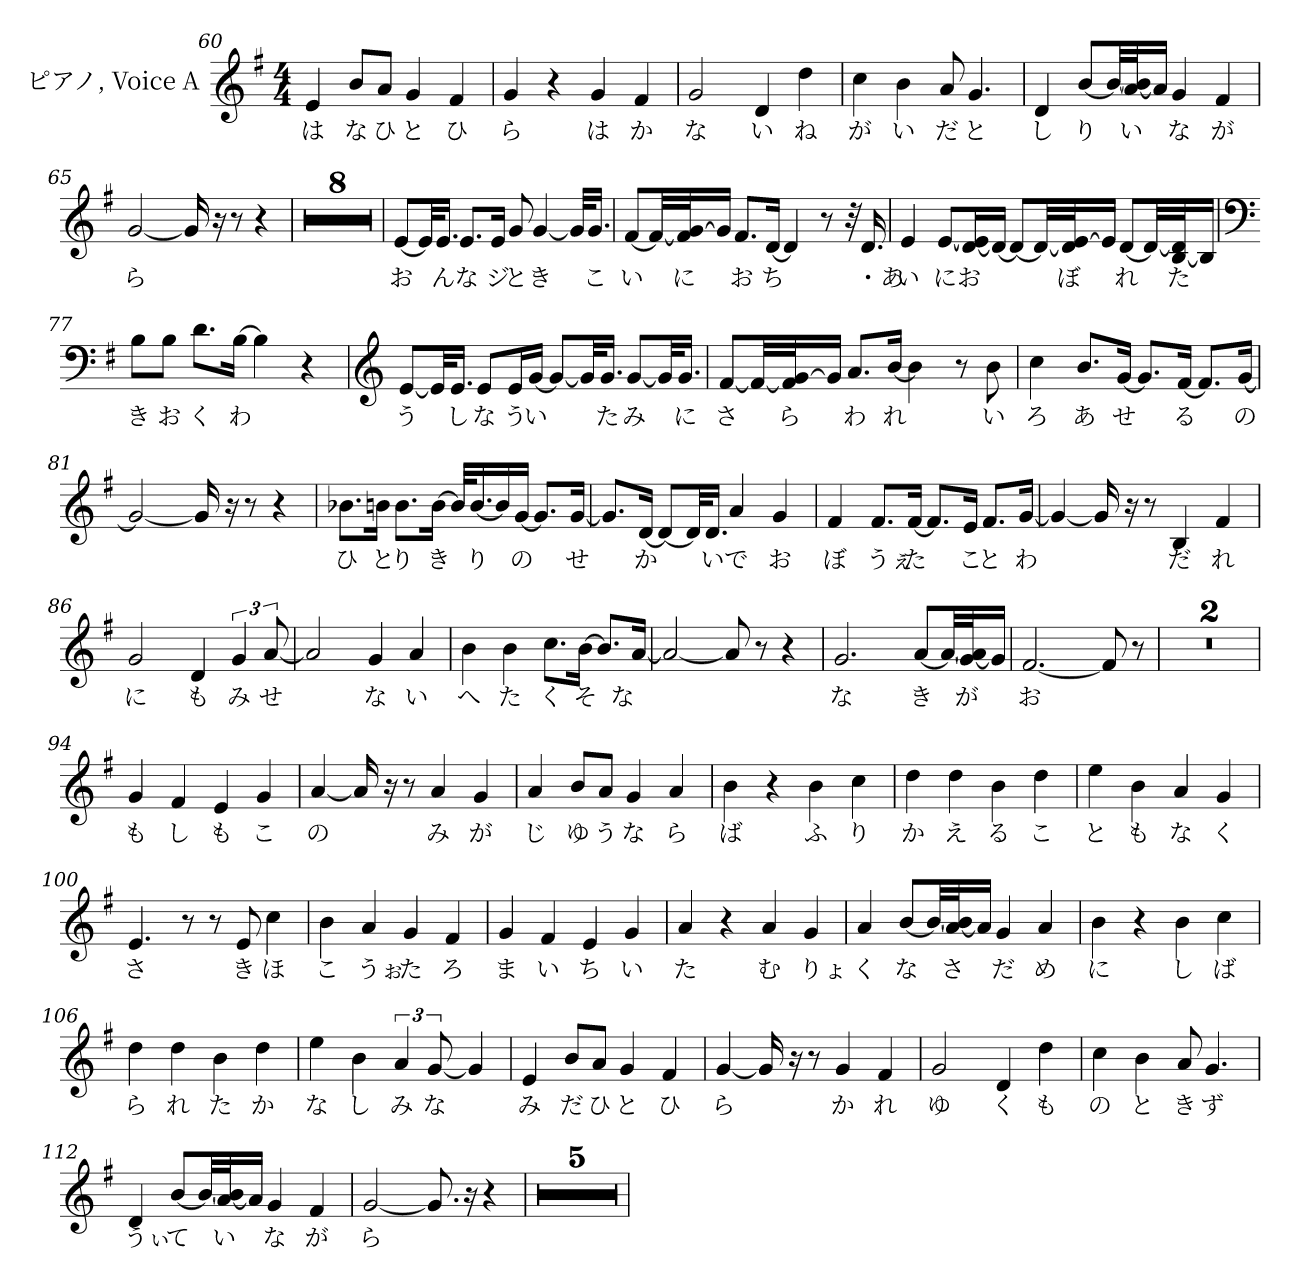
**kern	**text
*part1	*part1
*staff1	*staff1
*I"ピアノ, Voice A	*
*clefG2	*
*k[f#]	*
*M4/4	*
=60	=60
!	!LO:LY:b
4e/	は
!	!LO:LY:b
8b/L	な
!	!LO:LY:b
8a/J	ひ
!	!LO:LY:b
4g/	と
!	!LO:LY:b
4f#/	ひ
=61	=61
!	!LO:LY:b
4g/	ら
4r	.
!	!LO:LY:b
4g/	は
!	!LO:LY:b
4f#/	か
=62	=62
!	!LO:LY:b
2g/	な
!	!LO:LY:b
4d/	い
!	!LO:LY:b
4dd\	ね
!!LO:PB:g=z
=63	=63
!	!LO:LY:b
4cc\	が
!	!LO:LY:b
4b\	い
!	!LO:LY:b
8a/	だ
!	!LO:LY:b
4.g/	と
=64	=64
!	!LO:LY:b
4d/	し
!	!LO:LY:b
[8b/L	り
32b/LL_	.
!	!LO:LY:b
[32a/ 32b/]J	い
16a/JJ]	.
!	!LO:LY:b
4g/	な
!	!LO:LY:b
4f#/	が
=65	=65
!	!LO:LY:b
[2g/	ら
16g/]	.
16r	.
8r	.
4r	.
=66	=66
1r	.
=67	=67
1r	.
=68	=68
1r	.
=69	=69
1r	.
=70	=70
1r	.
=71	=71
1r	.
=72	=72
1r	.
=73	=73
1r	.
!!LO:LB:g=z
=74	=74
!	!LO:LY:b
[8e/L	お
32e/KL]	.
!	!LO:LY:b
16.e/JJ	ん
!	!LO:LY:b
8.e/L	な
!	!LO:LY:b
16e/Jk	ジ
!	!LO:LY:b
8g/	と
!	!LO:LY:b
[4g/	き
32g/KLL]	.
!	!LO:LY:b
16.g/JJ	こ
=75	=75
!	!LO:LY:b
[8f#/L	い
32f#/LL_	.
!	!LO:LY:b
32f#/] [32g/J	に
16g/JJ]	.
!	!LO:LY:b
8.f#/L	お
!	!LO:LY:b
[16d/Jk	ち
4d/]	.
8r	.
32r	.
!	!LO:LY:b
16.d/	・あ
=76	=76
!	!LO:LY:b
4e/	い
!	!LO:LY:b
[8e/L	に
!	!LO:LY:b
[16d/ 16e/]L	お
16d/JJ_	.
8d/L_	.
32d/LL_	.
!	!LO:LY:b
32d/] [32e/J	ぼ
16e/JJ]	.
!	!LO:LY:b
[8d/L	れ
32d/LL_	.
!	!LO:LY:b
[32B/ 32d/]J	た
16B/JJ]	.
!!LO:LB:g=z
=77	=77
*clefF4	*
!	!LO:LY:b
8B\L	き
!	!LO:LY:b
8B\J	お
!	!LO:LY:b
8.d\L	く
!	!LO:LY:b
[16B\Jk	わ
4B\]	.
4r	.
=78	=78
*clefG2	*
!	!LO:LY:b
[8e/L	う
32e/KL]	.
!	!LO:LY:b
16.e/JJ	し
!	!LO:LY:b
8e/L	な
!	!LO:LY:b
16e/L	う
!	!LO:LY:b
[16g/JJ	い
8g/L_	.
32g/KL]	.
!	!LO:LY:b
16.g/JJ	た
!	!LO:LY:b
[8g/L	み
32g/KL]	.
!	!LO:LY:b
16.g/JJ	に
=79	=79
!	!LO:LY:b
[8f#/L	さ
32f#/LL_	.
!	!LO:LY:b
32f#/] [32g/J	ら
16g/JJ]	.
!	!LO:LY:b
8.a/L	わ
!	!LO:LY:b
[16b/Jk	れ
4b\]	.
8r	.
!	!LO:LY:b
8b\	い
=80	=80
!	!LO:LY:b
4cc\	ろ
!	!LO:LY:b
8.b/L	あ
!	!LO:LY:b
[16g/Jk	せ
8.g/L]	.
!	!LO:LY:b
[16f#/Jk	る
8.f#/L]	.
!	!LO:LY:b
[16g/Jk	の
!!LO:LB:g=z
=81	=81
2g/_	.
16g/]	.
16r	.
8r	.
4r	.
=82	=82
!	!LO:LY:b
8.b-X\L	ひ
!	!LO:LY:b
16bn\Jk	と
!	!LO:LY:b
8.b\L	り
!	!LO:LY:b
[16b\Jk	き
32b/KLL]	.
!	!LO:LY:b
[16.b/	り
16b/]	.
!	!LO:LY:b
[16g/JJ	の
8.g/L]	.
!	!LO:LY:b
[16g/Jk	せ
=83	=83
8.g/L]	.
!	!LO:LY:b
[16d/Jk	か
8d/L_	.
32d/KL]	.
!	!LO:LY:b
16.d/JJ	い
!	!LO:LY:b
4a/	で
!	!LO:LY:b
4g/	お
=84	=84
!	!LO:LY:b
4f#/	ぼ
!	!LO:LY:b
8.f#/L	うぇ
!	!LO:LY:b
[16f#/Jk	た
8.f#/L]	.
!	!LO:LY:b
16e/Jk	こ
!	!LO:LY:b
8.f#/L	と
!	!LO:LY:b
[16g/Jk	わ
=85	=85
4g/_	.
16g/]	.
16r	.
8r	.
!	!LO:LY:b
4B/	だ
!	!LO:LY:b
4f#/	れ
!!LO:LB:g=z
=86	=86
!	!LO:LY:b
2g/	に
!	!LO:LY:b
4d/	も
!	!LO:LY:b
6g/	み
!	!LO:LY:b
[12a/	せ
=87	=87
2a/]	.
!	!LO:LY:b
4g/	な
!	!LO:LY:b
4a/	い
=88	=88
!	!LO:LY:b
4b\	へ
!	!LO:LY:b
4b\	た
!	!LO:LY:b
8.cc\L	く
!	!LO:LY:b
[16b\Jk	そ
8.b/L]	.
!	!LO:LY:b
[16a/Jk	な
=89	=89
2a/_	.
8a/]	.
8r	.
4r	.
=90	=90
!	!LO:LY:b
2.g/	な
!	!LO:LY:b
[8a/L	き
32a/LL_	.
!	!LO:LY:b
[32g/ 32a/]J	が
16g/JJ]	.
=91	=91
!	!LO:LY:b
[2.f#/	お
8f#/]	.
8r	.
=92	=92
1r	.
=93	=93
1r	.
=94	=94
!	!LO:LY:b
4g/	も
!	!LO:LY:b
4f#/	し
!	!LO:LY:b
4e/	も
!	!LO:LY:b
4g/	こ
!!LO:LB:g=z
=95	=95
!	!LO:LY:b
[4a/	の
16a/]	.
16r	.
8r	.
!	!LO:LY:b
4a/	み
!	!LO:LY:b
4g/	が
=96	=96
!	!LO:LY:b
4a/	じ
!	!LO:LY:b
8b/L	ゆ
!	!LO:LY:b
8a/J	う
!	!LO:LY:b
4g/	な
!	!LO:LY:b
4a/	ら
=97	=97
!	!LO:LY:b
4b\	ば
4r	.
!	!LO:LY:b
4b\	ふ
!	!LO:LY:b
4cc\	り
=98	=98
!	!LO:LY:b
4dd\	か
!	!LO:LY:b
4dd\	え
!	!LO:LY:b
4b\	る
!	!LO:LY:b
4dd\	こ
=99	=99
!	!LO:LY:b
4ee\	と
!	!LO:LY:b
4b\	も
!	!LO:LY:b
4a/	な
!	!LO:LY:b
4g/	く
=100	=100
!	!LO:LY:b
4.e/	さ
8r	.
8r	.
!	!LO:LY:b
8e/	き
!	!LO:LY:b
4cc\	ほ
=101	=101
!	!LO:LY:b
4b\	こ
!	!LO:LY:b
4a/	うぉ
!	!LO:LY:b
4g/	た
!	!LO:LY:b
4f#/	ろ
=102	=102
!	!LO:LY:b
4g/	ま
!	!LO:LY:b
4f#/	い
!	!LO:LY:b
4e/	ち
!	!LO:LY:b
4g/	い
!!LO:LB:g=z
=103	=103
!	!LO:LY:b
4a/	た
4r	.
!	!LO:LY:b
4a/	む
!	!LO:LY:b
4g/	りょ
=104	=104
!	!LO:LY:b
4a/	く
!	!LO:LY:b
[8b/L	な
32b/LL_	.
!	!LO:LY:b
[32a/ 32b/]J	さ
16a/JJ]	.
!	!LO:LY:b
4g/	だ
!	!LO:LY:b
4a/	め
=105	=105
!	!LO:LY:b
4b\	に
4r	.
!	!LO:LY:b
4b\	し
!	!LO:LY:b
4cc\	ば
=106	=106
!	!LO:LY:b
4dd\	ら
!	!LO:LY:b
4dd\	れ
!	!LO:LY:b
4b\	た
!	!LO:LY:b
4dd\	か
=107	=107
!	!LO:LY:b
4ee\	な
!	!LO:LY:b
4b\	し
!	!LO:LY:b
6a/	み
!	!LO:LY:b
[12g/	な
4g/]	.
=108	=108
!	!LO:LY:b
4e/	み
!	!LO:LY:b
8b/L	だ
!	!LO:LY:b
8a/J	ひ
!	!LO:LY:b
4g/	と
!	!LO:LY:b
4f#/	ひ
=109	=109
!	!LO:LY:b
[4g/	ら
16g/]	.
16r	.
8r	.
!	!LO:LY:b
4g/	か
!	!LO:LY:b
4f#/	れ
=110	=110
!	!LO:LY:b
2g/	ゆ
!	!LO:LY:b
4d/	く
!	!LO:LY:b
4dd\	も
!!LO:LB:g=z
=111	=111
!	!LO:LY:b
4cc\	の
!	!LO:LY:b
4b\	と
!	!LO:LY:b
8a/	き
!	!LO:LY:b
4.g/	ず
=112	=112
!	!LO:LY:b
4d/	うぃ
!	!LO:LY:b
[8b/L	て
32b/LL_	.
!	!LO:LY:b
[32a/ 32b/]J	い
16a/JJ]	.
!	!LO:LY:b
4g/	な
!	!LO:LY:b
4f#/	が
=113	=113
!	!LO:LY:b
[2g/	ら
8.g/]	.
16r	.
4r	.
=114	=114
1r	.
=115	=115
1r	.
=116	=116
1r	.
=117	=117
1r	.
=118	=118
1r	.
=	=
*-	*-
